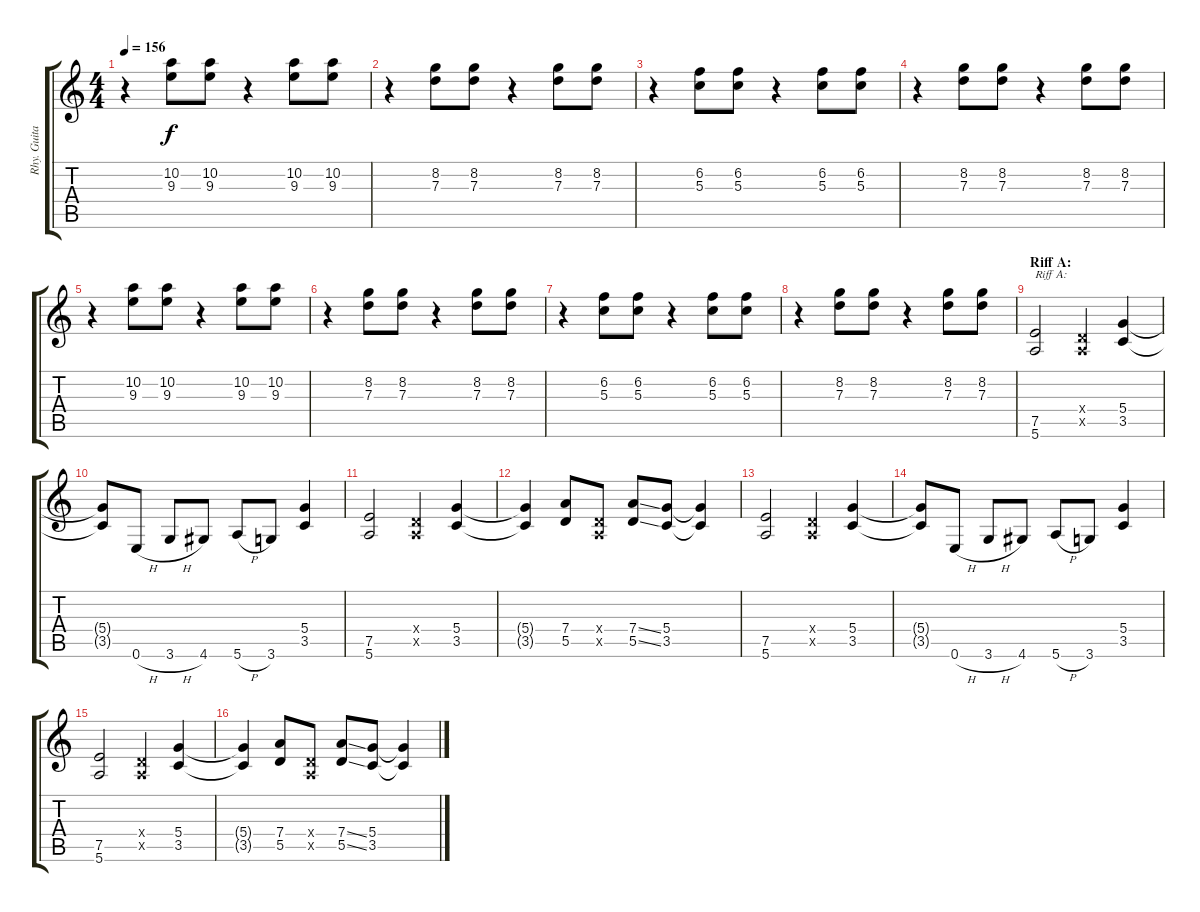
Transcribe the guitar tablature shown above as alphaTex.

\track ("Rhy. Guitar 1" "Rhy. Guita") {instrument distortionguitar}
\staff {score tabs}
\tuning (E4 B3 G3 D3 A2 E2) {hide}
\ts (4 4)
\tempo 156
\clef g2
\ks c
r.4{dy f} (10.2 9.3).8 (10.2 9.3).8 r.4 (10.2 9.3).8 (10.2 9.3).8 |
r.4 (8.2 7.3).8 (8.2 7.3).8 r.4 (8.2 7.3).8 (8.2 7.3).8 |
r.4 (6.2 5.3).8 (6.2 5.3).8 r.4 (6.2 5.3).8 (6.2 5.3).8 |
r.4 (8.2 7.3).8 (8.2 7.3).8 r.4 (8.2 7.3).8 (8.2 7.3).8 |
r.4 (10.2 9.3).8 (10.2 9.3).8 r.4 (10.2 9.3).8 (10.2 9.3).8 |
r.4 (8.2 7.3).8 (8.2 7.3).8 r.4 (8.2 7.3).8 (8.2 7.3).8 |
r.4 (6.2 5.3).8 (6.2 5.3).8 r.4 (6.2 5.3).8 (6.2 5.3).8 |
r.4 (8.2 7.3).8 (8.2 7.3).8 r.4 (8.2 7.3).8 (8.2 7.3).8 |
\section ("" "Riff A:")
(7.5 5.6).2{txt "Riff A:"} (0.4{x} 0.5{x}).4 (5.4 3.5).4 |
(5.4{t} 3.5{t}).8 0.6{h}.8 3.6{h}.8 4.6.8 5.6{h}.8 3.6.8 (5.4 3.5).4 |
(7.5 5.6).2 (0.4{x} 0.5{x}).4 (5.4 3.5).4 |
(5.4{t} 3.5{t}).4 (7.4 5.5).8 (0.4{x} 0.5{x}).8 (7.4{ss} 5.5{ss}).8 (5.4 3.5).8 (5.4{t} 3.5{t}).4 |
(7.5 5.6).2 (0.4{x} 0.5{x}).4 (5.4 3.5).4 |
(5.4{t} 3.5{t}).8 0.6{h}.8 3.6{h}.8 4.6.8 5.6{h}.8 3.6.8 (5.4 3.5).4 |
(7.5 5.6).2 (0.4{x} 0.5{x}).4 (5.4 3.5).4 |
(5.4{t} 3.5{t}).4 (7.4 5.5).8 (0.4{x} 0.5{x}).8 (7.4{ss} 5.5{ss}).8 (5.4 3.5).8 (5.4{t} 3.5{t}).4
